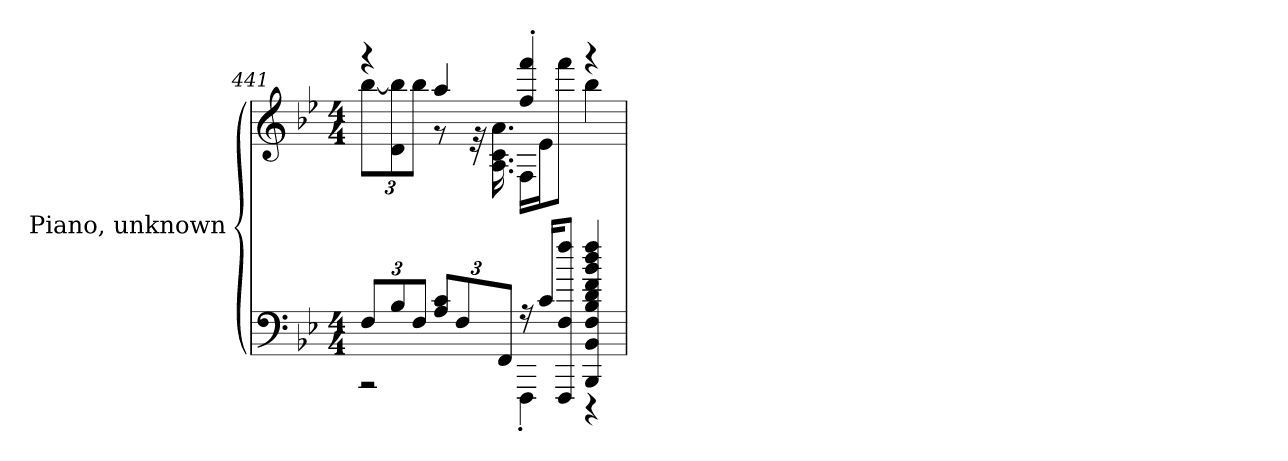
**kern	**kern
*part1	*part1
*staff2	*staff1
*I"Piano, unknown	*
*I'Pno.	*
*clefF4	*clefG2
*k[b-e-]	*k[b-e-]
*M4/4	*M4/4
=441	=441
*	*^
*Xbrackettup	*	*Xbrackettup
*^	*	*
12F/L	2r	4r	[12bb-\L
12B-/	.	.	12d\ 12bb-\]
12F/J	.	.	12bb-\J
12A/ 12c/L	.	4aa/	8r
12F/	.	.	.
.	.	.	32r
.	.	.	16.A\ 16.c\ 16.a\
12FF/J	.	.	.
16r	4FFF'\	4ff/' 4fff/'	16F\LL
16c/KL	.	.	16e-\J
8FFF/ 8F/ 8ff/J	.	.	8fff\J
4BBB-/ 4BB-/ 4F/ 4B-/ 4d/ 4f/ 4b-/ 4dd/ 4ff/	4r	4r	4bb-\
*v	*v	*	*
*	*v	*v
=	=
*-	*-
